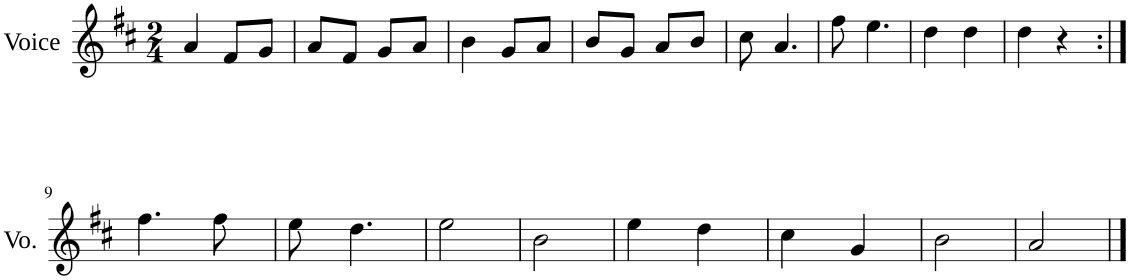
**kern
*part1
*staff1
*I"Voice
*I'Vo.
*clefG2
*k[f#c#]
*M2/4
=1
4a/
8f#/L
8g/J
=2
8a/L
8f#/J
8g/L
8a/J
=3
4b\
8g/L
8a/J
=4
8b/L
8g/J
8a/L
8b/J
=5
8cc#\
4.a/
=6
8ff#\
4.ee\
=7
4dd\
4dd\
=8
4dd\
4r
!!LO:LB:g=z
=9:|!
4.ff#\
8ff#\
=10
8ee\
4.dd\
=11
2ee\
=12
2b\
=13
4ee\
4dd\
=14
4cc#\
4g/
=15
2b\
=16
2a/
==
*-
